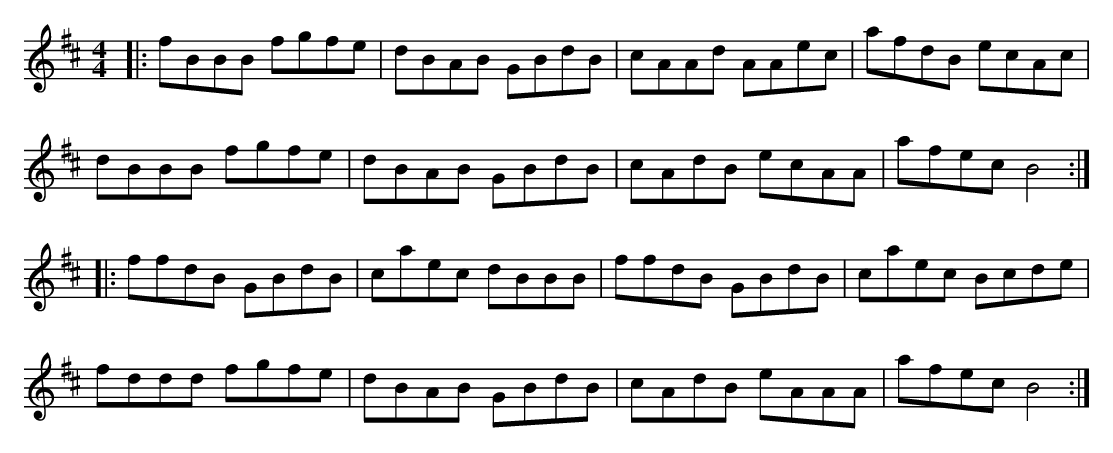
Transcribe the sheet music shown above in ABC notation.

X:1
M:4/4
K:Bmin
|:fBBB fgfe|dBAB GBdB|cAAd AAec|afdB ecAc|
dBBB fgfe|dBAB GBdB|cAdB ecAA|afec B4:|
|:ffdB GBdB|caec dBBB|ffdB GBdB|caec Bcde|
fddd fgfe|dBAB GBdB|cAdB eAAA|afec B4:|
